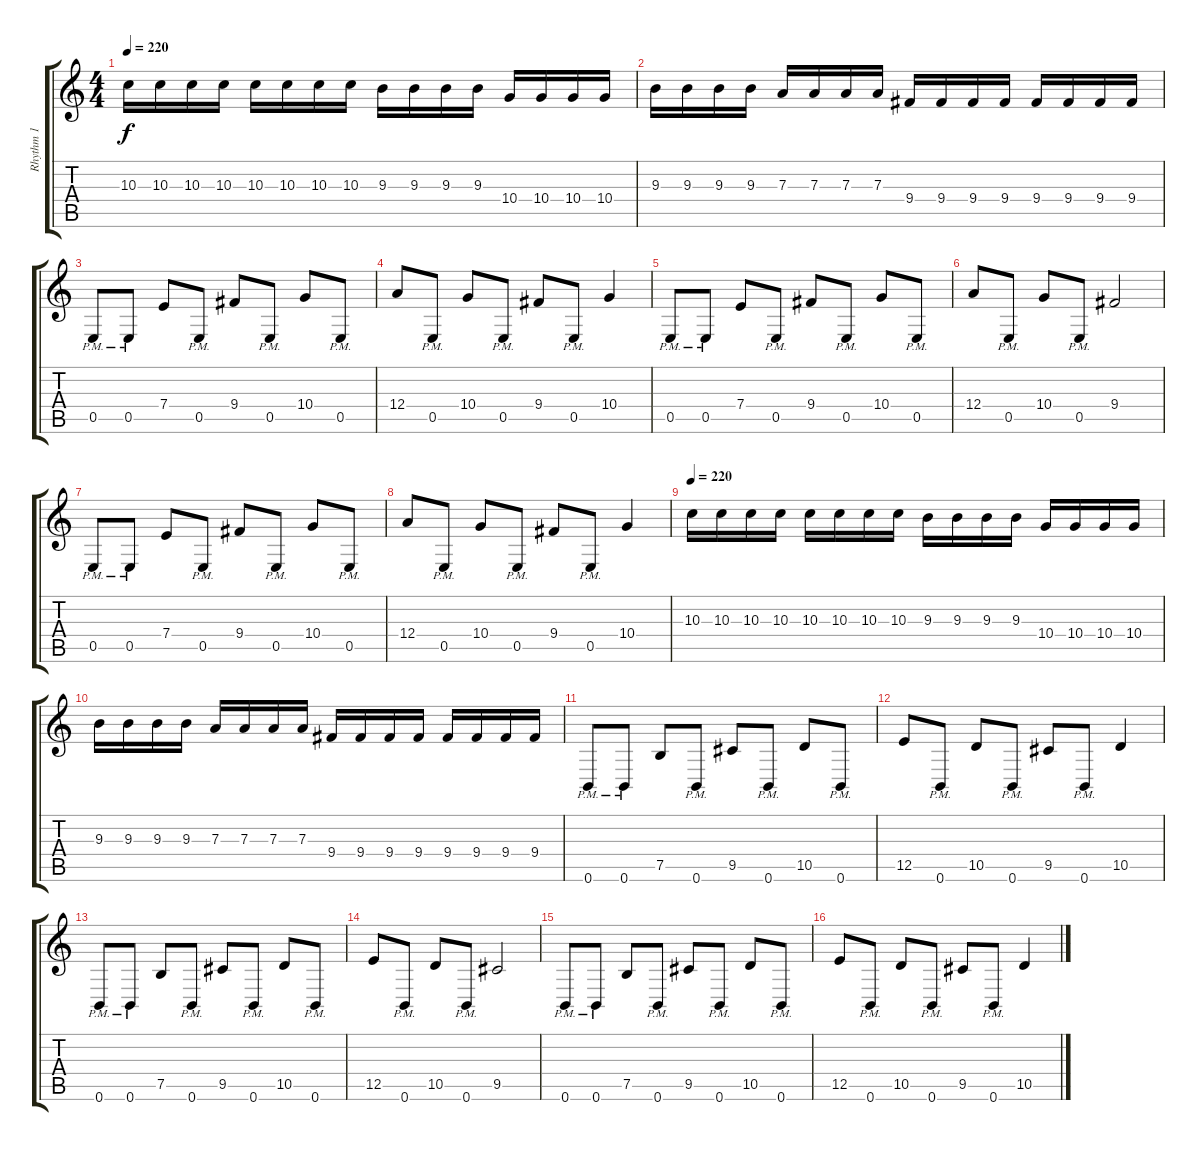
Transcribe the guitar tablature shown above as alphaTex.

\track ("Rhythm 1" "Rhythm 1") {instrument distortionguitar}
\staff {score tabs}
\tuning (B3 Gb3 D3 A2 E2 B1) {hide}
\ts (4 4)
\tempo 220
\clef g2
\ks c
10.3.16{dy f} 10.3.16 10.3.16 10.3.16 10.3.16 10.3.16 10.3.16 10.3.16 9.3.16 9.3.16 9.3.16 9.3.16 10.4.16 10.4.16 10.4.16 10.4.16 |
9.3.16 9.3.16 9.3.16 9.3.16 7.3.16 7.3.16 7.3.16 7.3.16 9.4.16 9.4.16 9.4.16 9.4.16 9.4.16 9.4.16 9.4.16 9.4.16 |
0.5{pm}.8 0.5{pm}.8 7.4.8 0.5{pm}.8 9.4.8 0.5{pm}.8 10.4.8 0.5{pm}.8 |
12.4.8 0.5{pm}.8 10.4.8 0.5{pm}.8 9.4.8 0.5{pm}.8 10.4.4 |
0.5{pm}.8 0.5{pm}.8 7.4.8 0.5{pm}.8 9.4.8 0.5{pm}.8 10.4.8 0.5{pm}.8 |
12.4.8 0.5{pm}.8 10.4.8 0.5{pm}.8 9.4.2 |
0.5{pm}.8 0.5{pm}.8 7.4.8 0.5{pm}.8 9.4.8 0.5{pm}.8 10.4.8 0.5{pm}.8 |
12.4.8 0.5{pm}.8 10.4.8 0.5{pm}.8 9.4.8 0.5{pm}.8 10.4.4 |
\tempo 220
10.3.16 10.3.16 10.3.16 10.3.16 10.3.16 10.3.16 10.3.16 10.3.16 9.3.16 9.3.16 9.3.16 9.3.16 10.4.16 10.4.16 10.4.16 10.4.16 |
9.3.16 9.3.16 9.3.16 9.3.16 7.3.16 7.3.16 7.3.16 7.3.16 9.4.16 9.4.16 9.4.16 9.4.16 9.4.16 9.4.16 9.4.16 9.4.16 |
0.6{pm}.8 0.6{pm}.8 7.5.8 0.6{pm}.8 9.5.8 0.6{pm}.8 10.5.8 0.6{pm}.8 |
12.5.8 0.6{pm}.8 10.5.8 0.6{pm}.8 9.5.8 0.6{pm}.8 10.5.4 |
0.6{pm}.8 0.6{pm}.8 7.5.8 0.6{pm}.8 9.5.8 0.6{pm}.8 10.5.8 0.6{pm}.8 |
12.5.8 0.6{pm}.8 10.5.8 0.6{pm}.8 9.5.2 |
0.6{pm}.8 0.6{pm}.8 7.5.8 0.6{pm}.8 9.5.8 0.6{pm}.8 10.5.8 0.6{pm}.8 |
12.5.8 0.6{pm}.8 10.5.8 0.6{pm}.8 9.5.8 0.6{pm}.8 10.5.4
